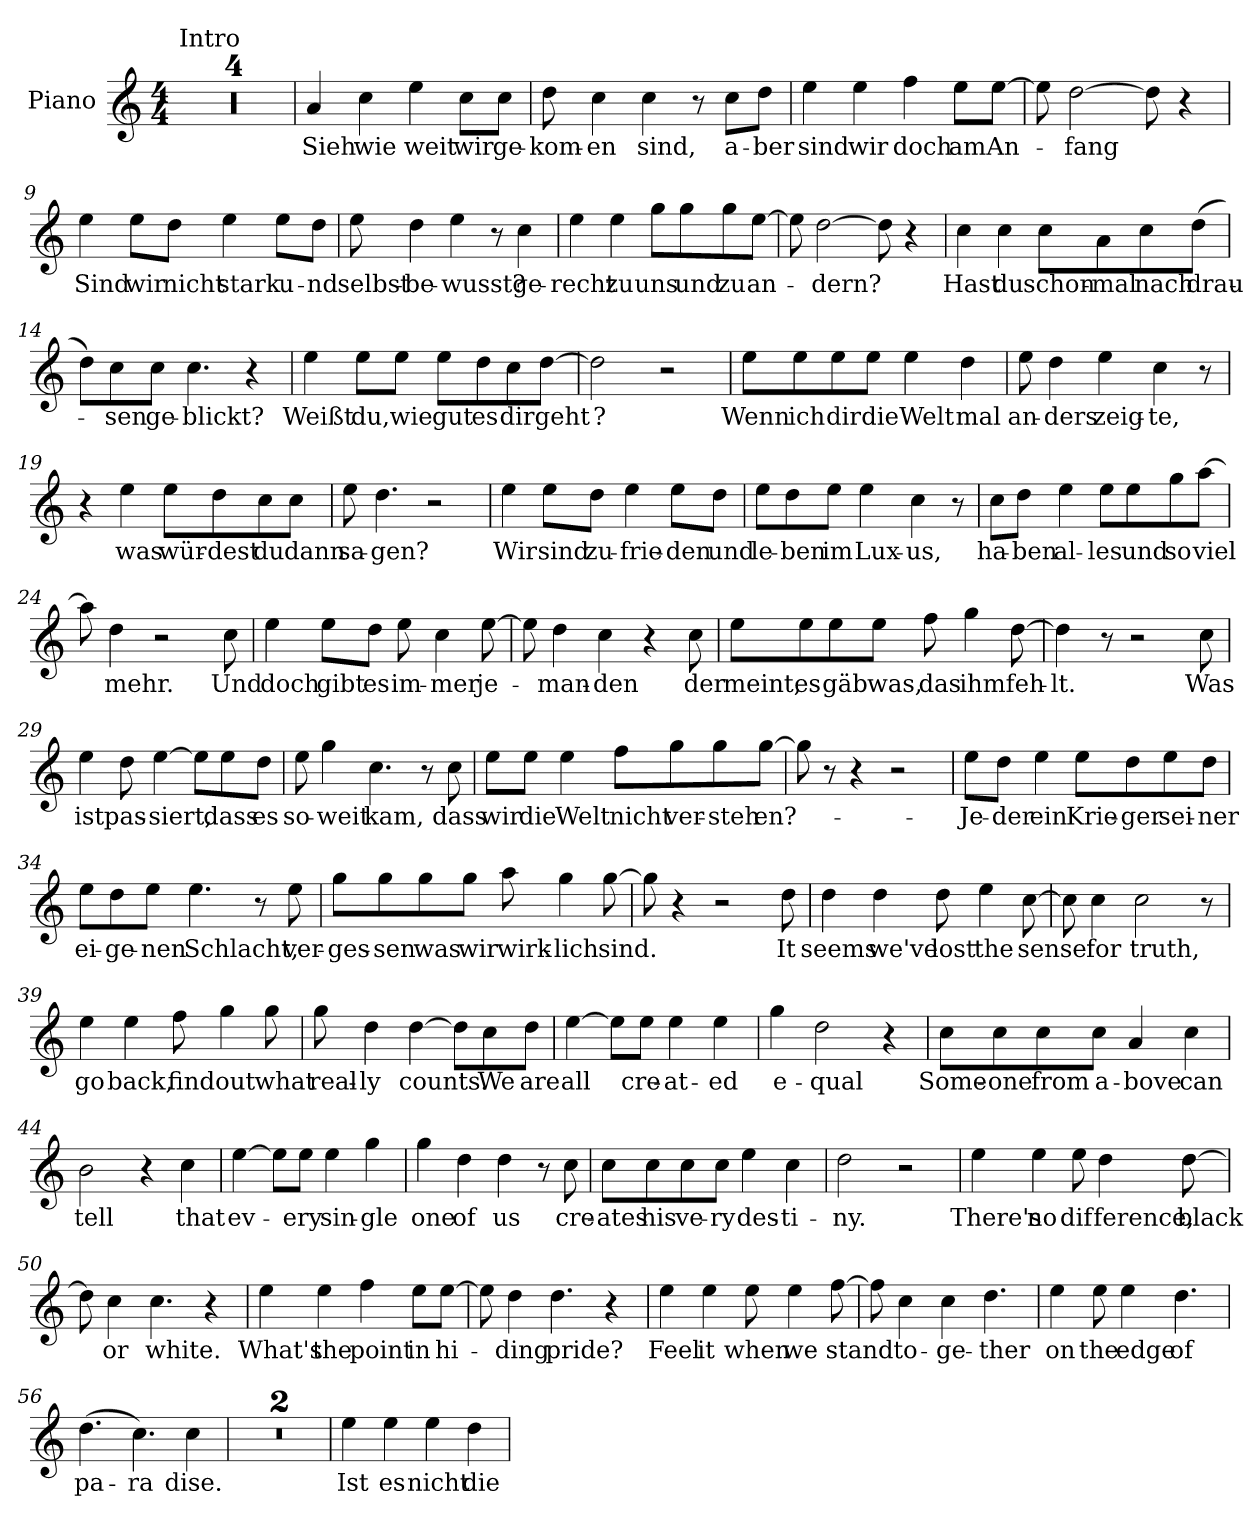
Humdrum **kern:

**kern	**text
*part1	*part1
*staff1	*staff1
*I"Piano	*
*I'Pno	*
*clefG2	*
*k[]	*
*C:	*
*M4/4	*
=1	=1
!LO:TX:a:t=Intro	!
1r	.
=2	=2
1r	.
=3	=3
1r	.
=4	=4
1r	.
=5	=5
4a/	Sieh
4cc\	wie
4ee\	weit
8cc\L	wir
8cc\J	ge-
=6	=6
8dd\	-kom-
4cc\	-en
4cc\	sind,
8r	.
8cc\L	a-
8dd\J	-ber
=7	=7
4ee\	sind
4ee\	wir
4ff\	doch
8ee\L	am
[8ee\J	An-
=8	=8
8ee\]	.
[2dd\	-fang
8dd\]	.
4r	.
!!LO:LB:g=z
=9	=9
4ee\	Sind
8ee\L	wir
8dd\J	nicht
4ee\	stark
8ee\L	u-
8dd\J	-nd
=10	=10
8ee\	selbst-
4dd\	-be-
4ee\	-wusst?
8r	.
4cc\	ge-
=11	=11
4ee\	-recht
4ee\	zu
8gg\L	uns
8gg\	und
8gg\	zu
[8ee\J	an-
=12	=12
8ee\]	.
[2dd\	-dern?
8dd\]	.
4r	.
!!LO:LB:g=z
=13	=13
4cc\	Hast
4cc\	du
8cc\L	schon-
8a\	-mal
8cc\	nach
(8dd\J	drau-
=14	=14
8dd\L)	.
8cc\	-sen
8cc\J	ge-
4.cc\	-blickt?
4r	.
=15	=15
4ee\	Weißt
8ee\L	du,
8ee\J	wie
8ee\L	gut
8dd\	es
8cc\	dir
[8dd\J	geht
=16	=16
2dd\]	?
2r	.
!!LO:LB:g=z
=17	=17
8ee\L	Wenn
8ee\	ich
8ee\	dir
8ee\J	die
4ee\	Welt
4dd\	mal
=18	=18
8ee\	an-
4dd\	-ders
4ee\	zeig-
4cc\	-te,
8r	.
=19	=19
4r	.
4ee\	was
8ee\L	wür-
8dd\	-dest
8cc\	du
8cc\J	dann
=20	=20
8ee\	sa-
4.dd\	-gen?
2r	.
!!LO:LB:g=z
=21	=21
4ee\	Wir
8ee\L	sind
8dd\J	zu-
4ee\	-frie-
8ee\L	-den
8dd\J	und
=22	=22
8ee\L	le-
8dd\	-ben
8ee\J	im
4ee\	Lux-
4cc\	-us,
8r	.
=23	=23
8cc\L	ha-
8dd\J	-ben
4ee\	al-
8ee\L	-les
8ee\	und
8gg\	so
[8aa\J	viel
=24	=24
8aa\]	.
4dd\	mehr.
2r	.
8cc\	Und
!!LO:LB:g=z
=25	=25
4ee\	doch
8ee\L	gibt
8dd\J	es
8ee\	im-
4cc\	-mer
[8ee\	je-
=26	=26
8ee\]	.
4dd\	-man-
4cc\	-den
4r	.
8cc\	der
=27	=27
8ee\L	meint,
8ee\	es
8ee\	gäb
8ee\J	was,
8ff\	das
4gg\	ihm
[8dd\	feh-
=28	=28
4dd\]	-lt.
8r	.
2r	.
8cc\	Was
!!LO:LB:g=z
=29	=29
4ee\	ist
8dd\	pas-
[4ee\	-siert,
8ee\L]	.
8ee\	dass
8dd\J	es
=30	=30
8ee\	so-
4gg\	-weit
4.cc\	kam,
8r	.
8cc\	dass
=31	=31
8ee\L	wir
8ee\J	die
4ee\	Welt
8ff\L	nicht
8gg\	ver-
8gg\	-steh
[8gg\J	en?-
=32	=32
8gg\]	.
8r	.
4r	.
2r	.
!!LO:LB:g=z
=33	=33
8ee\L	Je-
8dd\J	-der
4ee\	ein
8ee\L	Krie-
8dd\	-ger
8ee\	sei-
8dd\J	-ner
=34	=34
8ee\L	ei-
8dd\	-ge-
8ee\J	-nen
4.ee\	Schlacht,
8r	.
8ee\	ver-
=35	=35
8gg\L	-ges-
8gg\	-sen
8gg\	was
8gg\J	wir
8aa\	wirk-
4gg\	-lich
[8gg\	sind.
!!LO:PB:g=z
=36	=36
8gg\]	.
4r	.
2r	.
8dd\	It
=37	=37
4dd\	seems
4dd\	we've
8dd\	lost
4ee\	the
[8cc\	sense
=38	=38
8cc\]	.
4cc\	for
2cc\	truth,
8r	.
=39	=39
4ee\	go
4ee\	back,
8ff\	find
4gg\	out
8gg\	what
!!LO:LB:g=z
=40	=40
8gg\	real-
4dd\	-ly
[4dd\	counts.
8dd\L]	.
8cc\	We
8dd\J	are
=41	=41
[4ee\	all
8ee\L]	.
8ee\J	cre-
4ee\	-at-
4ee\	-ed
=42	=42
4gg\	e-
2dd\	-qual
4r	.
=43	=43
8cc\L	Some-
8cc\	-one
8cc\	from
8cc\J	a-
4a/	-bove
4cc\	can
=44	=44
2b\	tell
4r	.
4cc\	that
!!LO:LB:g=z
=45	=45
[4ee\	ev-
8ee\L]	.
8ee\J	-ery
4ee\	sin-
4gg\	-gle
=46	=46
4gg\	one
4dd\	of
4dd\	us
8r	.
8cc\	cre-
=47	=47
8cc\L	-ates
8cc\	his
8cc\	ve-
8cc\J	-ry
4ee\	des-
4cc\	-ti-
=48	=48
2dd\	-ny.
2r	.
=49	=49
4ee\	There's
4ee\	no
8ee\	dif
4dd\	ference,
[8dd\	black
!!LO:LB:g=z
=50	=50
8dd\]	.
4cc\	or
4.cc\	white.
4r	.
=51	=51
4ee\	What's
4ee\	the
4ff\	point
8ee\L	in
[8ee\J	hi-
=52	=52
8ee\]	.
4dd\	-ding
4.dd\	pride?
4r	.
=53	=53
4ee\	Feel
4ee\	it
8ee\	when
4ee\	we
[8ff\	stand
!!LO:LB:g=z
=54	=54
8ff\]	.
4cc\	to-
4cc\	-ge-
4.dd\	-ther
=55	=55
4ee\	on
8ee\	the
4ee\	edge
4.dd\	of
=56	=56
(4.dd\	-pa-
4.cc\)	-ra
4cc\	-dise.
=57	=57
1r	.
=58	=58
1r	.
=59	=59
4ee\	Ist
4ee\	es
4ee\	nicht
4dd\	die
=	=
*-	*-
